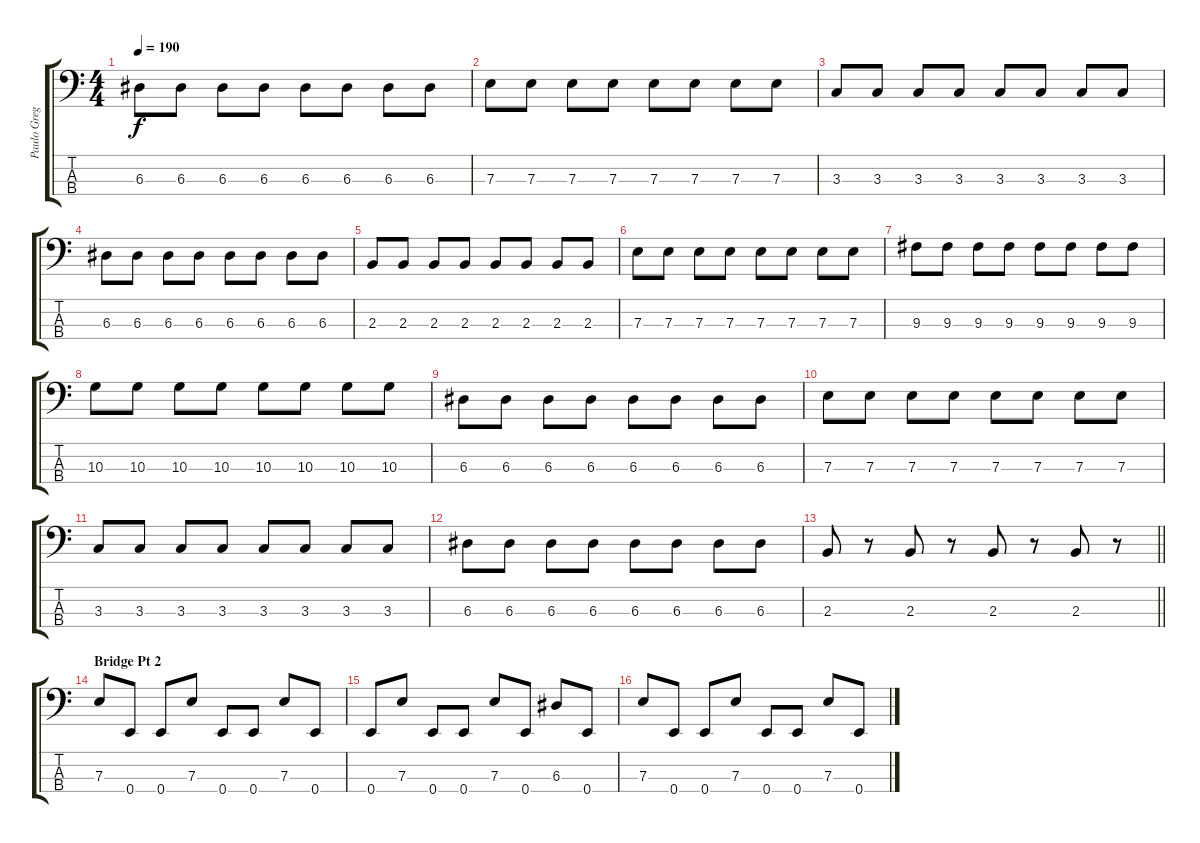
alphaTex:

\track ("Paulo Gregoletto" "Paulo Greg") {instrument electricbasspick}
\staff {score tabs}
\tuning (G2 D2 A1 E1) {hide}
\ts (4 4)
\tempo 190
\clef f4
\ks c
6.3.8{dy f} 6.3.8 6.3.8 6.3.8 6.3.8 6.3.8 6.3.8 6.3.8 |
7.3.8 7.3.8 7.3.8 7.3.8 7.3.8 7.3.8 7.3.8 7.3.8 |
3.3.8 3.3.8 3.3.8 3.3.8 3.3.8 3.3.8 3.3.8 3.3.8 |
6.3.8 6.3.8 6.3.8 6.3.8 6.3.8 6.3.8 6.3.8 6.3.8 |
2.3.8 2.3.8 2.3.8 2.3.8 2.3.8 2.3.8 2.3.8 2.3.8 |
7.3.8 7.3.8 7.3.8 7.3.8 7.3.8 7.3.8 7.3.8 7.3.8 |
9.3.8 9.3.8 9.3.8 9.3.8 9.3.8 9.3.8 9.3.8 9.3.8 |
10.3.8 10.3.8 10.3.8 10.3.8 10.3.8 10.3.8 10.3.8 10.3.8 |
6.3.8 6.3.8 6.3.8 6.3.8 6.3.8 6.3.8 6.3.8 6.3.8 |
7.3.8 7.3.8 7.3.8 7.3.8 7.3.8 7.3.8 7.3.8 7.3.8 |
3.3.8 3.3.8 3.3.8 3.3.8 3.3.8 3.3.8 3.3.8 3.3.8 |
6.3.8 6.3.8 6.3.8 6.3.8 6.3.8 6.3.8 6.3.8 6.3.8 |
\barLineRight lightlight
2.3.8 r.8 2.3.8 r.8 2.3.8 r.8 2.3.8 r.8 |
\section ("" "Bridge Pt 2")
7.3.8 0.4.8 0.4.8 7.3.8 0.4.8 0.4.8 7.3.8 0.4.8 |
0.4.8 7.3.8 0.4.8 0.4.8 7.3.8 0.4.8 6.3.8 0.4.8 |
7.3.8 0.4.8 0.4.8 7.3.8 0.4.8 0.4.8 7.3.8 0.4.8
